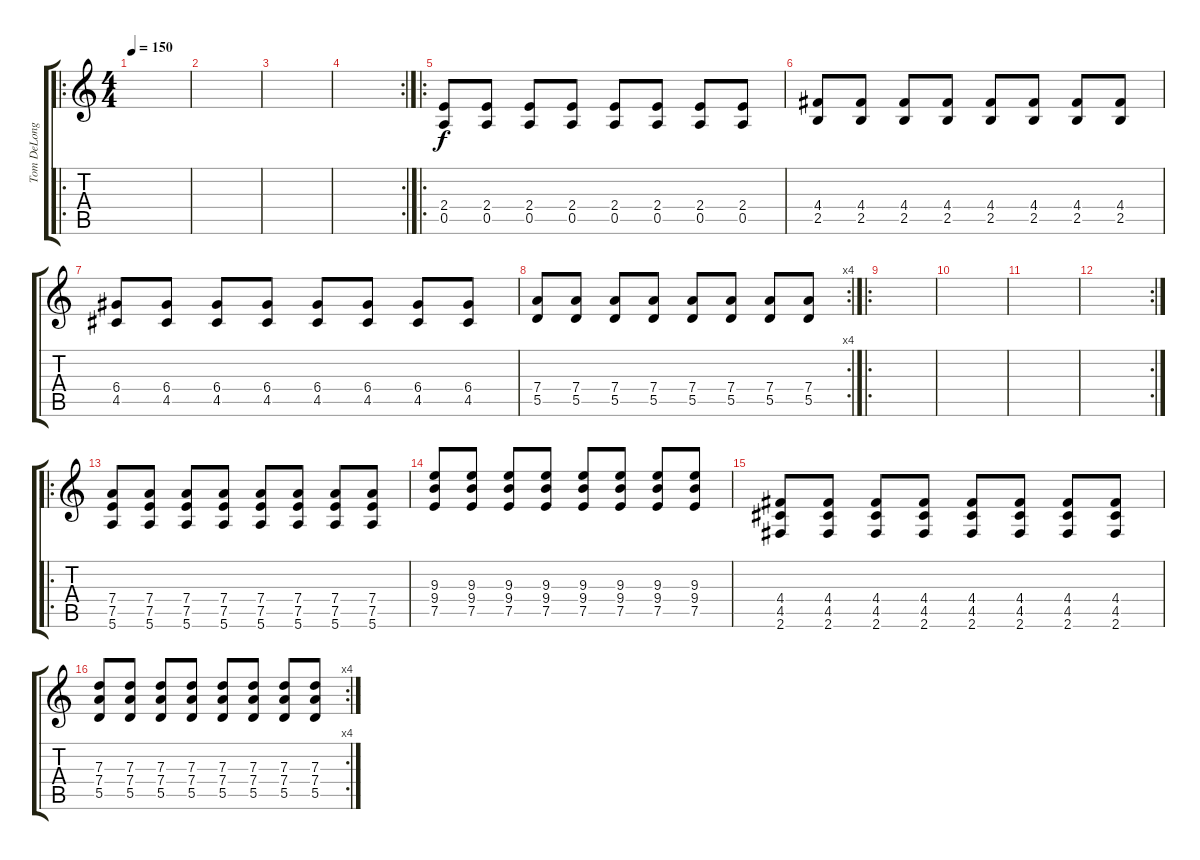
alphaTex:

\track ("Tom DeLonge - Distorted Guitar" "Tom DeLong") {instrument distortionguitar}
\staff {score tabs}
\tuning (E4 B3 G3 D3 A2 E2) {hide}
\ro
\ts (4 4)
\tempo 150
\clef g2
\ks c
|
|
|
\rc 2
|
\ro
(2.4 0.5).8 (2.4 0.5).8 (2.4 0.5).8 (2.4 0.5).8 (2.4 0.5).8 (2.4 0.5).8 (2.4 0.5).8 (2.4 0.5).8 |
(4.4 2.5).8 (4.4 2.5).8 (4.4 2.5).8 (4.4 2.5).8 (4.4 2.5).8 (4.4 2.5).8 (4.4 2.5).8 (4.4 2.5).8 |
(6.4 4.5).8 (6.4 4.5).8 (6.4 4.5).8 (6.4 4.5).8 (6.4 4.5).8 (6.4 4.5).8 (6.4 4.5).8 (6.4 4.5).8 |
\rc 4
(7.4 5.5).8 (7.4 5.5).8 (7.4 5.5).8 (7.4 5.5).8 (7.4 5.5).8 (7.4 5.5).8 (7.4 5.5).8 (7.4 5.5).8 |
\ro
|
|
|
\rc 2
|
\ro
(7.4 7.5 5.6).8 (7.4 7.5 5.6).8 (7.4 7.5 5.6).8 (7.4 7.5 5.6).8 (7.4 7.5 5.6).8 (7.4 7.5 5.6).8 (7.4 7.5 5.6).8 (7.4 7.5 5.6).8 |
(9.3 9.4 7.5).8 (9.3 9.4 7.5).8 (9.3 9.4 7.5).8 (9.3 9.4 7.5).8 (9.3 9.4 7.5).8 (9.3 9.4 7.5).8 (9.3 9.4 7.5).8 (9.3 9.4 7.5).8 |
(4.4 4.5 2.6).8 (4.4 4.5 2.6).8 (4.4 4.5 2.6).8 (4.4 4.5 2.6).8 (4.4 4.5 2.6).8 (4.4 4.5 2.6).8 (4.4 4.5 2.6).8 (4.4 4.5 2.6).8 |
\rc 4
(7.3 7.4 5.5).8 (7.3 7.4 5.5).8 (7.3 7.4 5.5).8 (7.3 7.4 5.5).8 (7.3 7.4 5.5).8 (7.3 7.4 5.5).8 (7.3 7.4 5.5).8 (7.3 7.4 5.5).8
